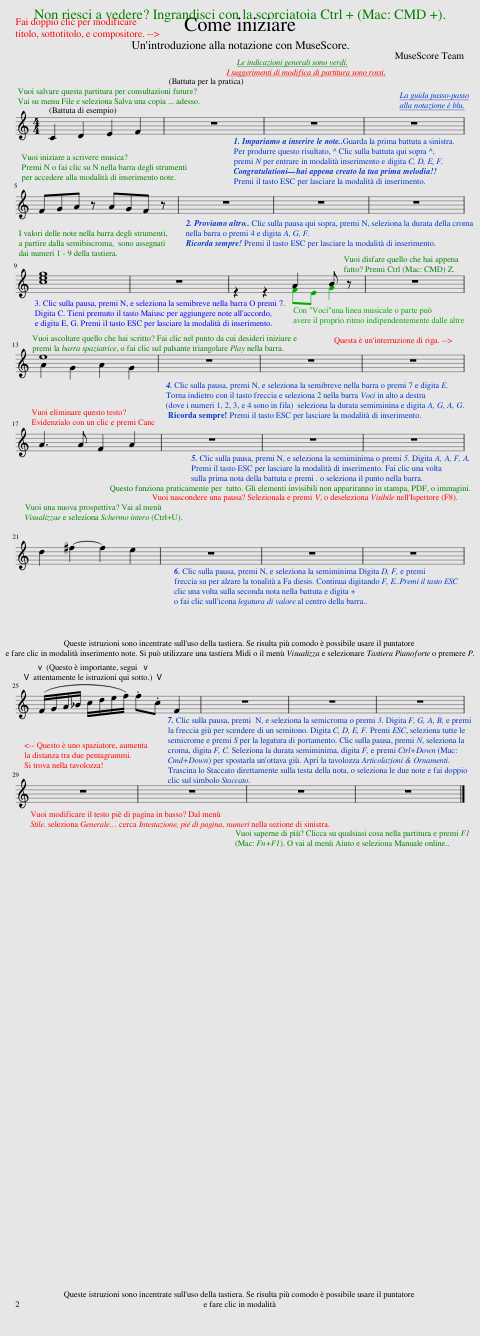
X:1
%%score ( 1 2 )
L:1/8
M:4/4
I:linebreak $
K:C
V:1 treble
V:2 treble
V:1
 C2 D2 E2 F2 | z8 | z8 | z8 |$ FGA z AGF z | %5
 z8 | z8 | z8 |$ [ceg]8 | z8 | %10
 z2 z2 A2 B z | z8 |$ e8 | z8 | z8 | %15
 z8 |$ A3 A F2 A2 | z8 | z8 | z8 |$ %20
 d2 ^f2- f2 e2 | z8 | z8 | z8 |$ (F/G/A/_B/ c/d/e/f/) .f.c F2 | %25
 z8 | z8 | z8 |$ z8 | z8 | %30
 z8 | z8 |] %32
V:2
 x8 | x8 | x8 | x8 |$ x8 | %5
 x8 | x8 | x8 |$ x8 | x8 | %10
 x4 FE G2 | x8 |$ A2 G2 A2 G2 | x8 | x8 | %15
 x8 |$ x8 | x8 | x8 | x8 |$ %20
 x8 | x8 | x8 | x8 |$ x8 | %25
 x8 | x8 | x8 |$ x8 | x8 | %30
 x8 | x8 |] %32
